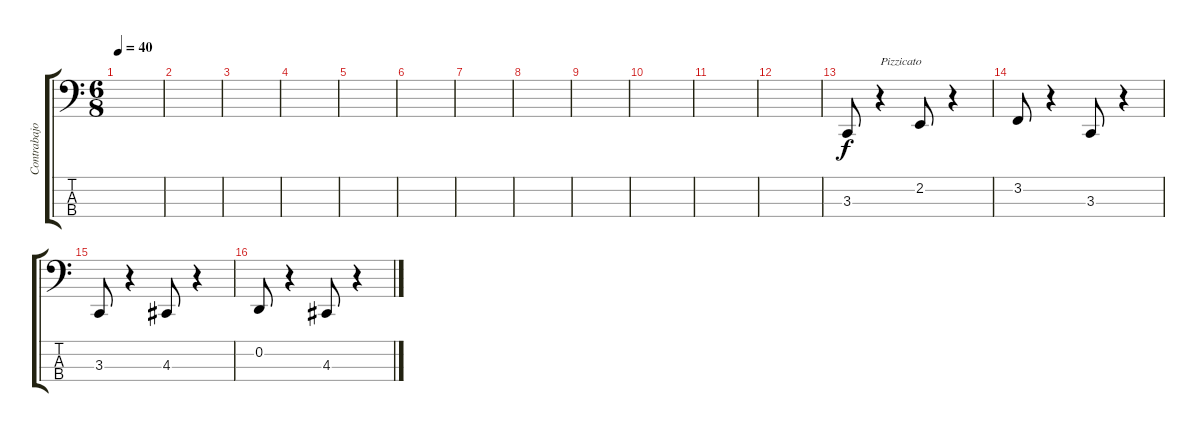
\track ("Contrabajo" "Contrabajo") {instrument contrabass}
\staff {score tabs}
\tuning (G1 D1 A0 E0) {hide}
\ts (6 8)
\tempo 40
\clef f4
\ks c
|
|
|
|
|
|
|
|
|
|
|
|
3.3.8{instrument pizzicatostrings} r.4{txt "Pizzicato"} 2.2.8 r.4 |
3.2.8 r.4 3.3.8 r.4 |
3.3.8 r.4 4.3.8 r.4 |
0.2.8 r.4 4.3.8 r.4
